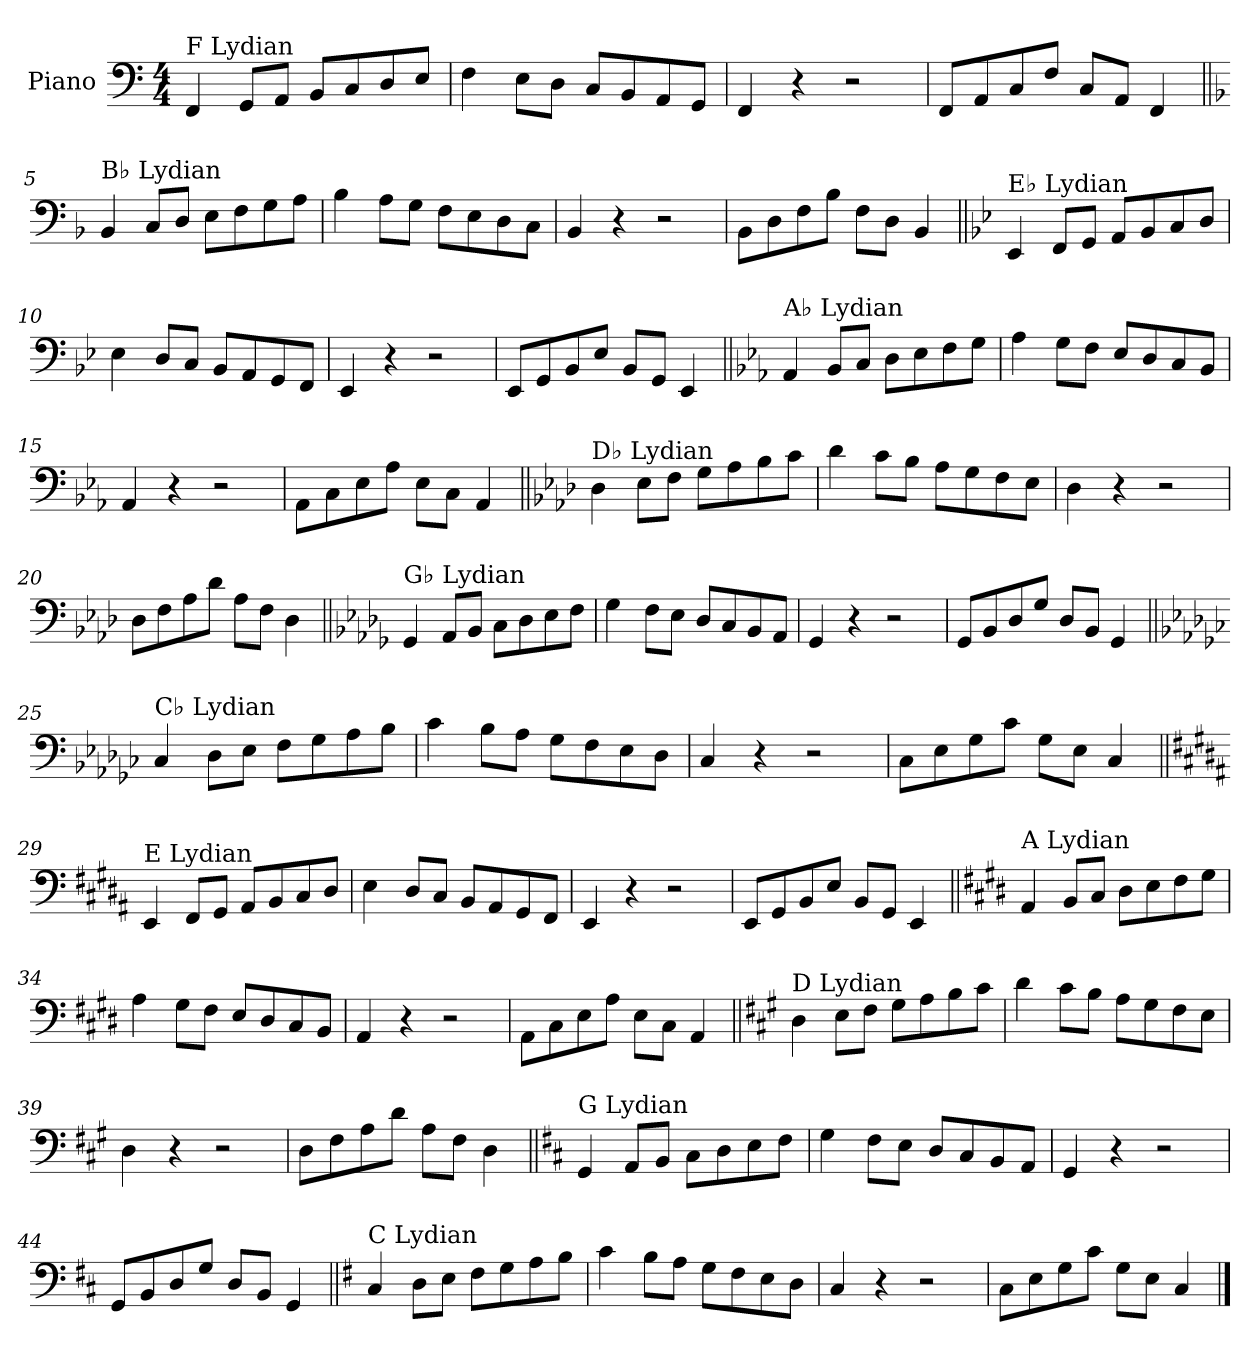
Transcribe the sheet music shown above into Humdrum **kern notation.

**kern
*part1
*staff1
*I"Piano
*I'Pno.
*clefF4
*k[]
*M4/4
=1
!LO:TX:a:t=F Lydian
4FF/
8GG/L
8AA/J
8BB/L
8C/
8D/
8E/J
=2
4F\
8E\L
8D\J
8C/L
8BB/
8AA/
8GG/J
=3
4FF/
4r
2r
=4
8FF/L
8AA/
8C/
8F/J
8C/L
8AA/J
4FF/
!!LO:LB:g=z
=5||
*k[b-]
!LO:TX:a:t=B♭ Lydian
4BB-/
8C/L
8D/J
8E\L
8F\
8G\
8A\J
=6
4B-\
8A\L
8G\J
8F\L
8E\
8D\
8C\J
=7
4BB-/
4r
2r
=8
8BB-\L
8D\
8F\
8B-\J
8F\L
8D\J
4BB-/
!!LO:LB:g=z
=9||
*k[b-e-]
!LO:TX:a:t=E♭ Lydian
4EE-/
8FF/L
8GG/J
8AA/L
8BB-/
8C/
8D/J
=10
4E-\
8D/L
8C/J
8BB-/L
8AA/
8GG/
8FF/J
=11
4EE-/
4r
2r
=12
8EE-/L
8GG/
8BB-/
8E-/J
8BB-/L
8GG/J
4EE-/
!!LO:LB:g=z
=13||
*k[b-e-a-]
!LO:TX:a:t=A♭ Lydian
4AA-/
8BB-/L
8C/J
8D\L
8E-\
8F\
8G\J
=14
4A-\
8G\L
8F\J
8E-/L
8D/
8C/
8BB-/J
=15
4AA-/
4r
2r
=16
8AA-\L
8C\
8E-\
8A-\J
8E-\L
8C\J
4AA-/
!!LO:LB:g=z
=17||
*k[b-e-a-d-]
!LO:TX:a:t=D♭ Lydian
4D-\
8E-\L
8F\J
8G\L
8A-\
8B-\
8c\J
=18
4d-\
8c\L
8B-\J
8A-\L
8G\
8F\
8E-\J
=19
4D-\
4r
2r
=20
8D-\L
8F\
8A-\
8d-\J
8A-\L
8F\J
4D-\
!!LO:LB:g=z
=21||
*k[b-e-a-d-g-]
!LO:TX:a:t=G♭ Lydian
4GG-/
8AA-/L
8BB-/J
8C\L
8D-\
8E-\
8F\J
=22
4G-\
8F\L
8E-\J
8D-/L
8C/
8BB-/
8AA-/J
=23
4GG-/
4r
2r
=24
8GG-/L
8BB-/
8D-/
8G-/J
8D-/L
8BB-/J
4GG-/
!!LO:LB:g=z
=25||
*k[b-e-a-d-g-c-]
!LO:TX:a:t=C♭ Lydian
4C-/
8D-\L
8E-\J
8F\L
8G-\
8A-\
8B-\J
=26
4c-\
8B-\L
8A-\J
8G-\L
8F\
8E-\
8D-\J
=27
4C-/
4r
2r
=28
8C-\L
8E-\
8G-\
8c-\J
8G-\L
8E-\J
4C-/
!!LO:LB:g=z
=29||
*k[f#c#g#d#a#]
!LO:TX:a:t=E Lydian
4EE/
8FF#/L
8GG#/J
8AA#/L
8BB/
8C#/
8D#/J
=30
4E\
8D#/L
8C#/J
8BB/L
8AA#/
8GG#/
8FF#/J
=31
4EE/
4r
2r
=32
8EE/L
8GG#/
8BB/
8E/J
8BB/L
8GG#/J
4EE/
!!LO:LB:g=z
=33||
*k[f#c#g#d#]
!LO:TX:a:t=A Lydian
4AA/
8BB/L
8C#/J
8D#\L
8E\
8F#\
8G#\J
=34
4A\
8G#\L
8F#\J
8E/L
8D#/
8C#/
8BB/J
=35
4AA/
4r
2r
=36
8AA\L
8C#\
8E\
8A\J
8E\L
8C#\J
4AA/
!!LO:LB:g=z
=37||
*k[f#c#g#]
!LO:TX:a:t=D Lydian
4D\
8E\L
8F#\J
8G#\L
8A\
8B\
8c#\J
=38
4d\
8c#\L
8B\J
8A\L
8G#\
8F#\
8E\J
=39
4D\
4r
2r
=40
8D\L
8F#\
8A\
8d\J
8A\L
8F#\J
4D\
!!LO:LB:g=z
=41||
*k[f#c#]
!LO:TX:a:t=G Lydian
4GG/
8AA/L
8BB/J
8C#\L
8D\
8E\
8F#\J
=42
4G\
8F#\L
8E\J
8D/L
8C#/
8BB/
8AA/J
=43
4GG/
4r
2r
=44
8GG/L
8BB/
8D/
8G/J
8D/L
8BB/J
4GG/
!!LO:LB:g=z
=45||
*k[f#]
!LO:TX:a:t=C Lydian
4C/
8D\L
8E\J
8F#\L
8G\
8A\
8B\J
=46
4c\
8B\L
8A\J
8G\L
8F#\
8E\
8D\J
=47
4C/
4r
2r
=48
8C\L
8E\
8G\
8c\J
8G\L
8E\J
4C/
==
*-
